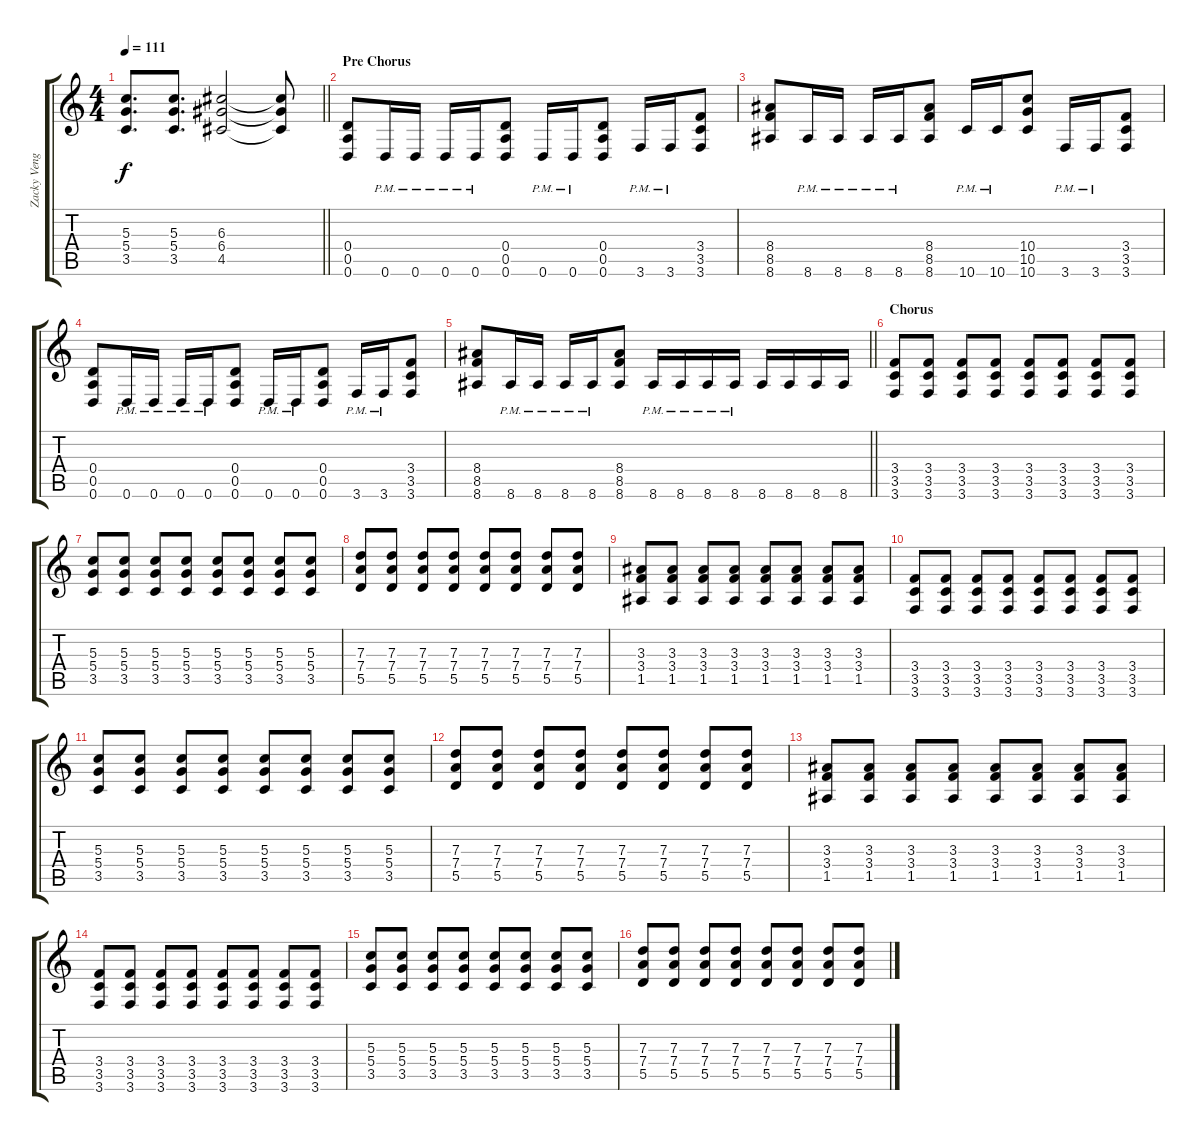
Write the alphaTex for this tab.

\track ("Zacky Vengeance" "Zacky Veng") {instrument distortionguitar}
\staff {score tabs}
\tuning (E4 B3 G3 D3 A2 D2) {hide}
\ts (4 4)
\tempo 111
\clef g2
\barLineRight lightlight
\ks c
(5.3 5.4 3.5).8{d dy f} (5.3 5.4 3.5).8{d} (6.3 6.4 4.5).2 (6.3{t} 6.4{t} 4.5{t}).8 |
\section ("" "Pre Chorus")
(0.4 0.5 0.6).8 0.6{pm}.16 0.6{pm}.16 0.6{pm}.16 0.6{pm}.16 (0.4 0.5 0.6).8 0.6{pm}.16 0.6{pm}.16 (0.4 0.5 0.6).8 3.6{pm}.16 3.6{pm}.16 (3.4 3.5 3.6).8 |
(8.4 8.5 8.6).8 8.6{pm}.16 8.6{pm}.16 8.6{pm}.16 8.6{pm}.16 (8.4 8.5 8.6).8 10.6{pm}.16 10.6{pm}.16 (10.4 10.5 10.6).8 3.6{pm}.16 3.6{pm}.16 (3.4 3.5 3.6).8 |
(0.4 0.5 0.6).8 0.6{pm}.16 0.6{pm}.16 0.6{pm}.16 0.6{pm}.16 (0.4 0.5 0.6).8 0.6{pm}.16 0.6{pm}.16 (0.4 0.5 0.6).8 3.6{pm}.16 3.6{pm}.16 (3.4 3.5 3.6).8 |
\barLineRight lightlight
(8.4 8.5 8.6).8 8.6{pm}.16 8.6{pm}.16 8.6{pm}.16 8.6{pm}.16 (8.4 8.5 8.6).8 8.6{pm}.16 8.6{pm}.16 8.6{pm}.16 8.6{pm}.16 8.6.16 8.6.16 8.6.16 8.6.16 |
\section ("" "Chorus")
(3.4 3.5 3.6).8 (3.4 3.5 3.6).8 (3.4 3.5 3.6).8 (3.4 3.5 3.6).8 (3.4 3.5 3.6).8 (3.4 3.5 3.6).8 (3.4 3.5 3.6).8 (3.4 3.5 3.6).8 |
(5.3 5.4 3.5).8 (5.3 5.4 3.5).8 (5.3 5.4 3.5).8 (5.3 5.4 3.5).8 (5.3 5.4 3.5).8 (5.3 5.4 3.5).8 (5.3 5.4 3.5).8 (5.3 5.4 3.5).8 |
(7.3 7.4 5.5).8 (7.3 7.4 5.5).8 (7.3 7.4 5.5).8 (7.3 7.4 5.5).8 (7.3 7.4 5.5).8 (7.3 7.4 5.5).8 (7.3 7.4 5.5).8 (7.3 7.4 5.5).8 |
(3.3 3.4 1.5).8 (3.3 3.4 1.5).8 (3.3 3.4 1.5).8 (3.3 3.4 1.5).8 (3.3 3.4 1.5).8 (3.3 3.4 1.5).8 (3.3 3.4 1.5).8 (3.3 3.4 1.5).8 |
(3.4 3.5 3.6).8 (3.4 3.5 3.6).8 (3.4 3.5 3.6).8 (3.4 3.5 3.6).8 (3.4 3.5 3.6).8 (3.4 3.5 3.6).8 (3.4 3.5 3.6).8 (3.4 3.5 3.6).8 |
(5.3 5.4 3.5).8 (5.3 5.4 3.5).8 (5.3 5.4 3.5).8 (5.3 5.4 3.5).8 (5.3 5.4 3.5).8 (5.3 5.4 3.5).8 (5.3 5.4 3.5).8 (5.3 5.4 3.5).8 |
(7.3 7.4 5.5).8 (7.3 7.4 5.5).8 (7.3 7.4 5.5).8 (7.3 7.4 5.5).8 (7.3 7.4 5.5).8 (7.3 7.4 5.5).8 (7.3 7.4 5.5).8 (7.3 7.4 5.5).8 |
(3.3 3.4 1.5).8 (3.3 3.4 1.5).8 (3.3 3.4 1.5).8 (3.3 3.4 1.5).8 (3.3 3.4 1.5).8 (3.3 3.4 1.5).8 (3.3 3.4 1.5).8 (3.3 3.4 1.5).8 |
(3.4 3.5 3.6).8 (3.4 3.5 3.6).8 (3.4 3.5 3.6).8 (3.4 3.5 3.6).8 (3.4 3.5 3.6).8 (3.4 3.5 3.6).8 (3.4 3.5 3.6).8 (3.4 3.5 3.6).8 |
(5.3 5.4 3.5).8 (5.3 5.4 3.5).8 (5.3 5.4 3.5).8 (5.3 5.4 3.5).8 (5.3 5.4 3.5).8 (5.3 5.4 3.5).8 (5.3 5.4 3.5).8 (5.3 5.4 3.5).8 |
(7.3 7.4 5.5).8 (7.3 7.4 5.5).8 (7.3 7.4 5.5).8 (7.3 7.4 5.5).8 (7.3 7.4 5.5).8 (7.3 7.4 5.5).8 (7.3 7.4 5.5).8 (7.3 7.4 5.5).8
